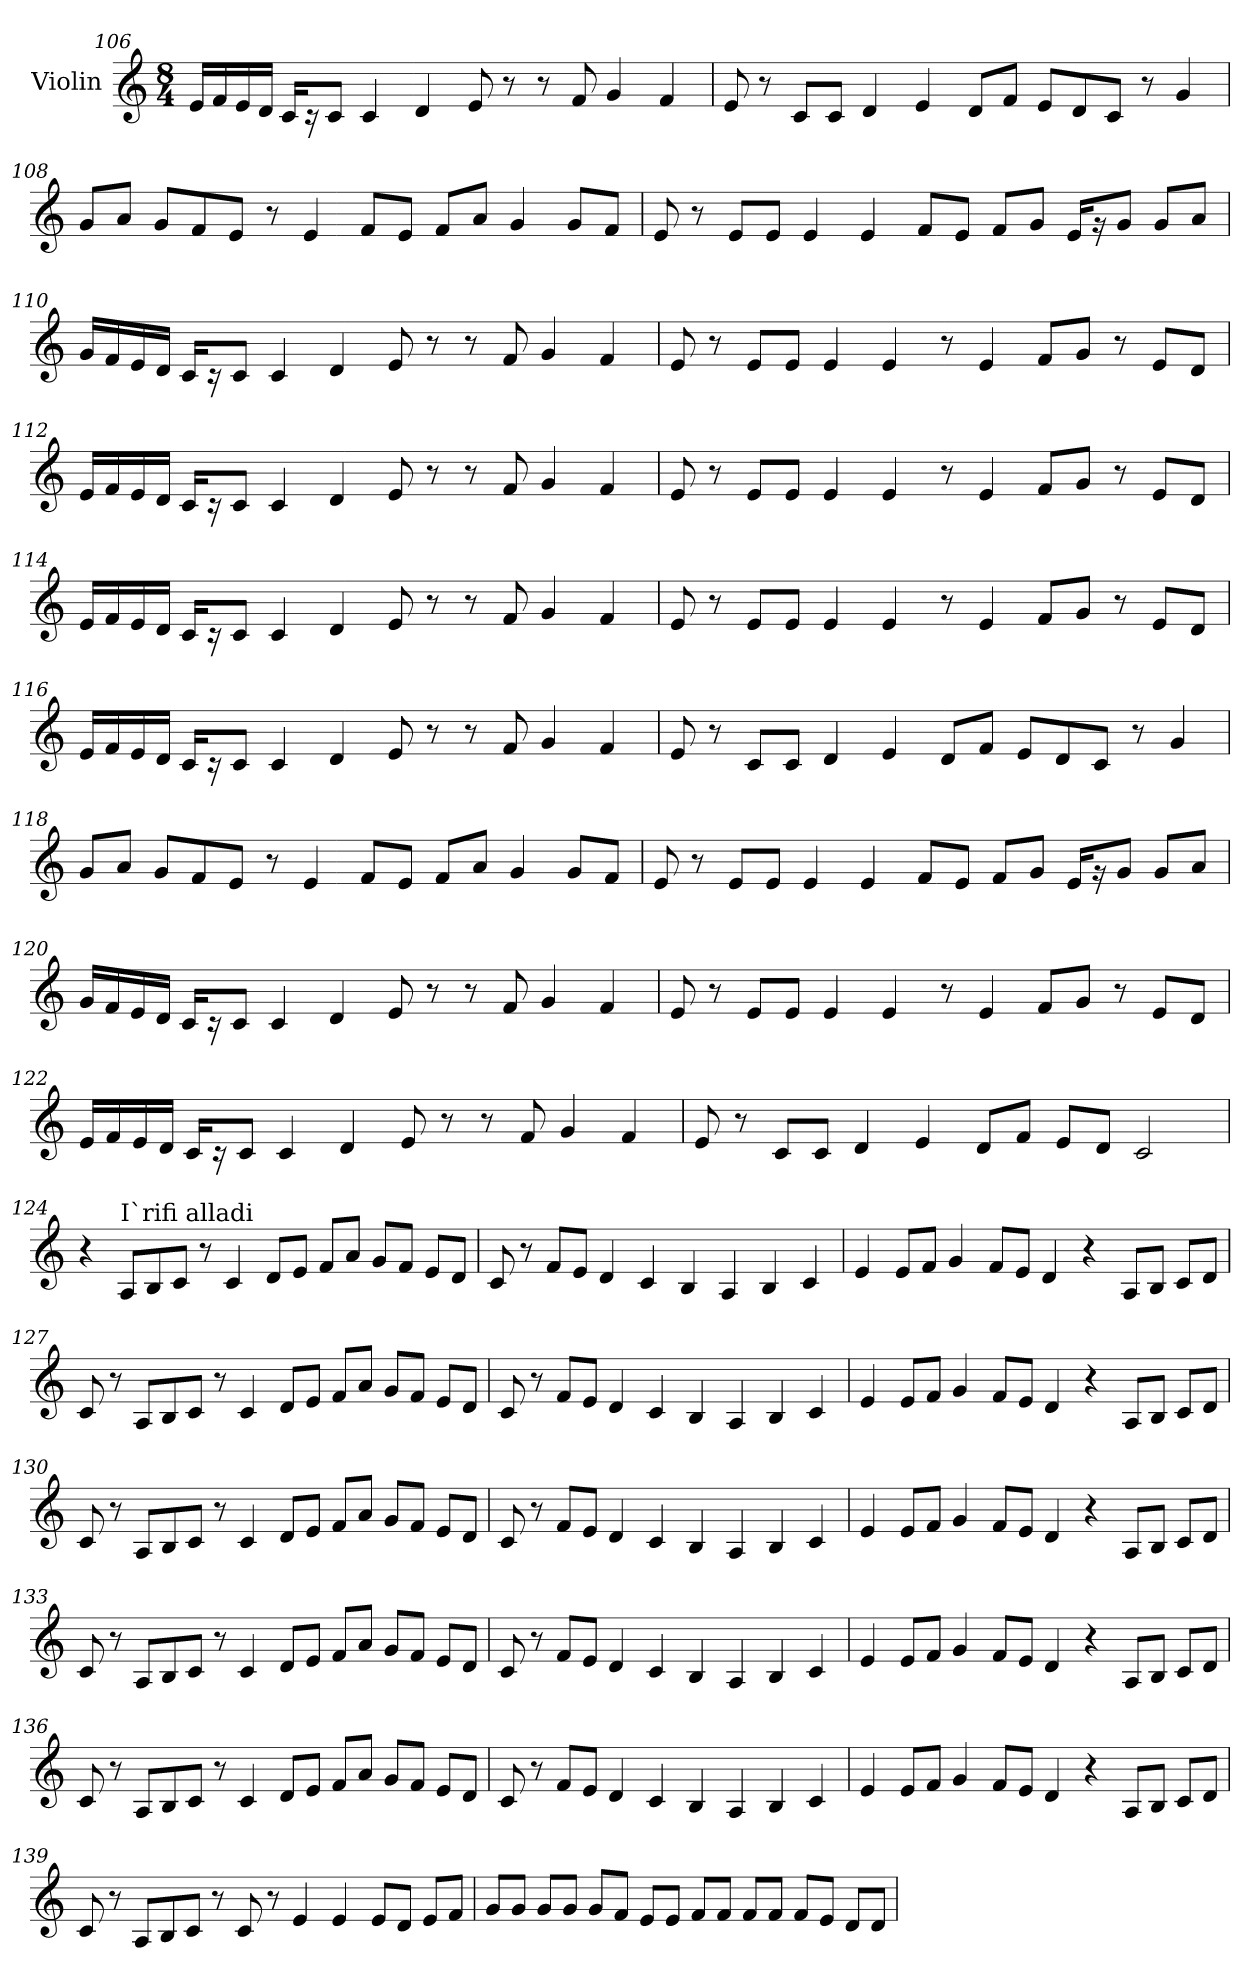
**kern
*part1
*staff1
*I"Violin
*clefG2
*k[]
*M8/4
=106
16e/LL
16f/
16e/
16d/JJ
16c/KL
16r
8c/J
4c/
4d/
8e/
8r
8r
8f/
4g/
4f/
!!LO:LB:g=z
=107
8e/
8r
8c/L
8c/J
4d/
4e/
8d/L
8f/J
8e/L
8d/
8c/J
8r
4g/
=108
8g/L
8a/J
8g/L
8f/
8e/J
8r
4e/
8f/L
8e/J
8f/L
8a/J
4g/
8g/L
8f/J
!!LO:LB:g=z
=109
8e/
8r
8e/L
8e/J
4e/
4e/
8f/L
8e/J
8f/L
8g/J
16e/KL
16r
8g/J
8g/L
8a/J
=110
16g/LL
16f/
16e/
16d/JJ
16c/KL
16r
8c/J
4c/
4d/
8e/
8r
8r
8f/
4g/
4f/
!!LO:LB:g=z
=111
8e/
8r
8e/L
8e/J
4e/
4e/
8r
4e/
8f/L
8g/J
8r
8e/L
8d/J
=112
16e/LL
16f/
16e/
16d/JJ
16c/KL
16r
8c/J
4c/
4d/
8e/
8r
8r
8f/
4g/
4f/
!!LO:LB:g=z
=113
8e/
8r
8e/L
8e/J
4e/
4e/
8r
4e/
8f/L
8g/J
8r
8e/L
8d/J
=114
16e/LL
16f/
16e/
16d/JJ
16c/KL
16r
8c/J
4c/
4d/
8e/
8r
8r
8f/
4g/
4f/
!!LO:LB:g=z
=115
8e/
8r
8e/L
8e/J
4e/
4e/
8r
4e/
8f/L
8g/J
8r
8e/L
8d/J
=116
16e/LL
16f/
16e/
16d/JJ
16c/KL
16r
8c/J
4c/
4d/
8e/
8r
8r
8f/
4g/
4f/
!!LO:LB:g=z
=117
8e/
8r
8c/L
8c/J
4d/
4e/
8d/L
8f/J
8e/L
8d/
8c/J
8r
4g/
=118
8g/L
8a/J
8g/L
8f/
8e/J
8r
4e/
8f/L
8e/J
8f/L
8a/J
4g/
8g/L
8f/J
!!LO:PB:g=z
=119
8e/
8r
8e/L
8e/J
4e/
4e/
8f/L
8e/J
8f/L
8g/J
16e/KL
16r
8g/J
8g/L
8a/J
=120
16g/LL
16f/
16e/
16d/JJ
16c/KL
16r
8c/J
4c/
4d/
8e/
8r
8r
8f/
4g/
4f/
!!LO:LB:g=z
=121
8e/
8r
8e/L
8e/J
4e/
4e/
8r
4e/
8f/L
8g/J
8r
8e/L
8d/J
=122
16e/LL
16f/
16e/
16d/JJ
16c/KL
16r
8c/J
4c/
4d/
8e/
8r
8r
8f/
4g/
4f/
!!LO:LB:g=z
=123
8e/
8r
8c/L
8c/J
4d/
4e/
8d/L
8f/J
8e/L
8d/J
2c/
=124
4r
!LO:TX:a:t=I`rifi alladi
8A/L
8B/
8c/J
8r
4c/
8d/L
8e/J
8f/L
8a/J
8g/L
8f/J
8e/L
8d/J
!!LO:LB:g=z
=125
8c/
8r
8f/L
8e/J
4d/
4c/
4B/
4A/
4B/
4c/
=126
4e/
8e/L
8f/J
4g/
8f/L
8e/J
4d/
4r
8A/L
8B/J
8c/L
8d/J
!!LO:LB:g=z
=127
8c/
8r
8A/L
8B/
8c/J
8r
4c/
8d/L
8e/J
8f/L
8a/J
8g/L
8f/J
8e/L
8d/J
=128
8c/
8r
8f/L
8e/J
4d/
4c/
4B/
4A/
4B/
4c/
!!LO:LB:g=z
=129
4e/
8e/L
8f/J
4g/
8f/L
8e/J
4d/
4r
8A/L
8B/J
8c/L
8d/J
=130
8c/
8r
8A/L
8B/
8c/J
8r
4c/
8d/L
8e/J
8f/L
8a/J
8g/L
8f/J
8e/L
8d/J
!!LO:LB:g=z
=131
8c/
8r
8f/L
8e/J
4d/
4c/
4B/
4A/
4B/
4c/
=132
4e/
8e/L
8f/J
4g/
8f/L
8e/J
4d/
4r
8A/L
8B/J
8c/L
8d/J
!!LO:LB:g=z
=133
8c/
8r
8A/L
8B/
8c/J
8r
4c/
8d/L
8e/J
8f/L
8a/J
8g/L
8f/J
8e/L
8d/J
=134
8c/
8r
8f/L
8e/J
4d/
4c/
4B/
4A/
4B/
4c/
!!LO:PB:g=z
=135
4e/
8e/L
8f/J
4g/
8f/L
8e/J
4d/
4r
8A/L
8B/J
8c/L
8d/J
=136
8c/
8r
8A/L
8B/
8c/J
8r
4c/
8d/L
8e/J
8f/L
8a/J
8g/L
8f/J
8e/L
8d/J
!!LO:LB:g=z
=137
8c/
8r
8f/L
8e/J
4d/
4c/
4B/
4A/
4B/
4c/
=138
4e/
8e/L
8f/J
4g/
8f/L
8e/J
4d/
4r
8A/L
8B/J
8c/L
8d/J
!!LO:LB:g=z
=139
8c/
8r
8A/L
8B/
8c/J
8r
8c/
8r
4e/
4e/
8e/L
8d/J
8e/L
8f/J
=140
8g/L
8g/J
8g/L
8g/J
8g/L
8f/J
8e/L
8e/J
8f/L
8f/J
8f/L
8f/J
8f/L
8e/J
8d/L
8d/J
=
*-
